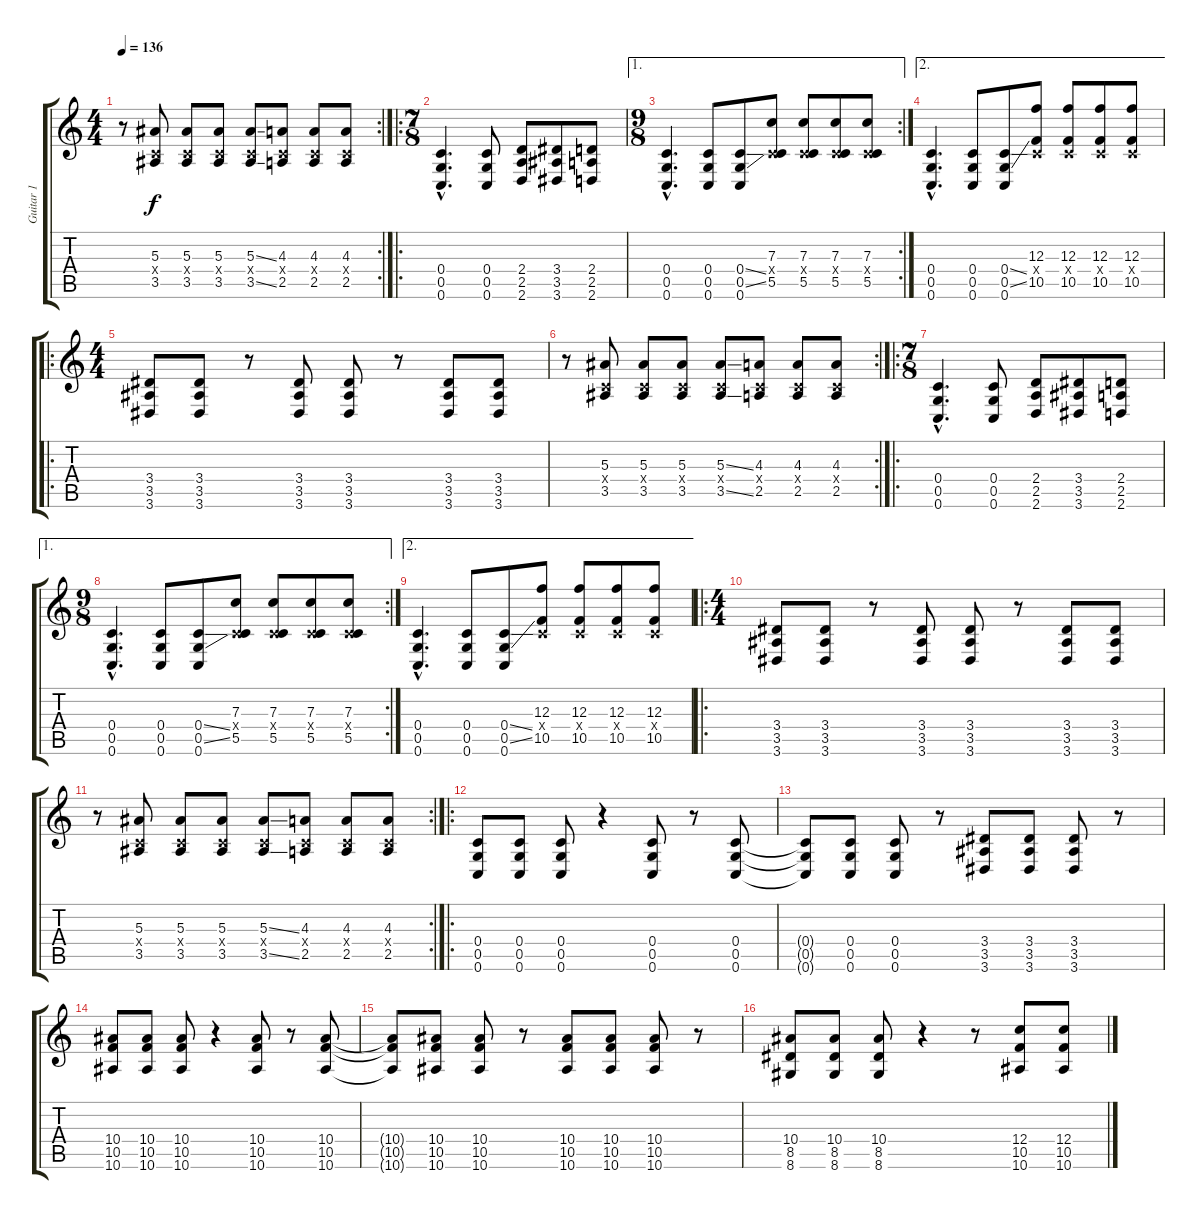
\track ("Guitar 1" "Guitar 1") {instrument distortionguitar}
\staff {score tabs}
\tuning (D4 A3 F3 C3 G2 C2) {hide}
\rc 2
\ts (4 4)
\tempo 136
\clef g2
\ks c
r.8{dy f} (5.3 0.4{x} 3.5).8 (5.3 0.4{x} 3.5).8 (5.3 0.4{x} 3.5).8 (5.3{ss} 0.4{x} 3.5{ss}).8 (4.3 0.4{x} 2.5).8 (4.3 0.4{x} 2.5).8 (4.3 0.4{x} 2.5).8 |
\ro
\ts (7 8)
(0.4{hac} 0.5{hac} 0.6{hac}).4{d} (0.4 0.5 0.6).8 (2.4 2.5 2.6).8 (3.4 3.5 3.6).8 (2.4 2.5 2.6).8 |
\ae 1
\rc 2
\ts (9 8)
(0.4{hac} 0.5{hac} 0.6{hac}).4{d} (0.4 0.5 0.6).8 (0.4{ss} 0.5{ss} 0.6).8 (7.3 0.4{x} 5.5).8 (7.3 0.4{x} 5.5).8 (7.3 0.4{x} 5.5).8 (7.3 0.4{x} 5.5).8 |
\ae 2
(0.4{hac} 0.5{hac} 0.6{hac}).4{d} (0.4 0.5 0.6).8 (0.4{ss} 0.5{ss} 0.6).8 (12.3 0.4{x} 10.5).8 (12.3 0.4{x} 10.5).8 (12.3 0.4{x} 10.5).8 (12.3 0.4{x} 10.5).8 |
\ro
\ts (4 4)
(3.4 3.5 3.6).8 (3.4 3.5 3.6).8 r.8 (3.4 3.5 3.6).8 (3.4 3.5 3.6).8 r.8 (3.4 3.5 3.6).8 (3.4 3.5 3.6).8 |
\rc 2
r.8 (5.3 0.4{x} 3.5).8 (5.3 0.4{x} 3.5).8 (5.3 0.4{x} 3.5).8 (5.3{ss} 0.4{x} 3.5{ss}).8 (4.3 0.4{x} 2.5).8 (4.3 0.4{x} 2.5).8 (4.3 0.4{x} 2.5).8 |
\ro
\ts (7 8)
(0.4{hac} 0.5{hac} 0.6{hac}).4{d} (0.4 0.5 0.6).8 (2.4 2.5 2.6).8 (3.4 3.5 3.6).8 (2.4 2.5 2.6).8 |
\ae 1
\rc 2
\ts (9 8)
(0.4{hac} 0.5{hac} 0.6{hac}).4{d} (0.4 0.5 0.6).8 (0.4{ss} 0.5{ss} 0.6).8 (7.3 0.4{x} 5.5).8 (7.3 0.4{x} 5.5).8 (7.3 0.4{x} 5.5).8 (7.3 0.4{x} 5.5).8 |
\ae 2
(0.4{hac} 0.5{hac} 0.6{hac}).4{d} (0.4 0.5 0.6).8 (0.4{ss} 0.5{ss} 0.6).8 (12.3 0.4{x} 10.5).8 (12.3 0.4{x} 10.5).8 (12.3 0.4{x} 10.5).8 (12.3 0.4{x} 10.5).8 |
\ro
\ts (4 4)
(3.4 3.5 3.6).8 (3.4 3.5 3.6).8 r.8 (3.4 3.5 3.6).8 (3.4 3.5 3.6).8 r.8 (3.4 3.5 3.6).8 (3.4 3.5 3.6).8 |
\rc 2
r.8 (5.3 0.4{x} 3.5).8 (5.3 0.4{x} 3.5).8 (5.3 0.4{x} 3.5).8 (5.3{ss} 0.4{x} 3.5{ss}).8 (4.3 0.4{x} 2.5).8 (4.3 0.4{x} 2.5).8 (4.3 0.4{x} 2.5).8 |
\ro
(0.4 0.5 0.6).8 (0.4 0.5 0.6).8 (0.4 0.5 0.6).8 r.4 (0.4 0.5 0.6).8 r.8 (0.4 0.5 0.6).8 |
(0.4{t} 0.5{t} 0.6{t}).8 (0.4 0.5 0.6).8 (0.4 0.5 0.6).8 r.8 (3.4 3.5 3.6).8 (3.4 3.5 3.6).8 (3.4 3.5 3.6).8 r.8 |
(10.4 10.5 10.6).8 (10.4 10.5 10.6).8 (10.4 10.5 10.6).8 r.4 (10.4 10.5 10.6).8 r.8 (10.4 10.5 10.6).8 |
(10.4{t} 10.5{t} 10.6{t}).8 (10.4 10.5 10.6).8 (10.4 10.5 10.6).8 r.8 (10.4 10.5 10.6).8 (10.4 10.5 10.6).8 (10.4 10.5 10.6).8 r.8 |
(10.4 8.5 8.6).8 (10.4 8.5 8.6).8 (10.4 8.5 8.6).8 r.4 r.8 (12.4 10.5 10.6).8 (12.4 10.5 10.6).8
